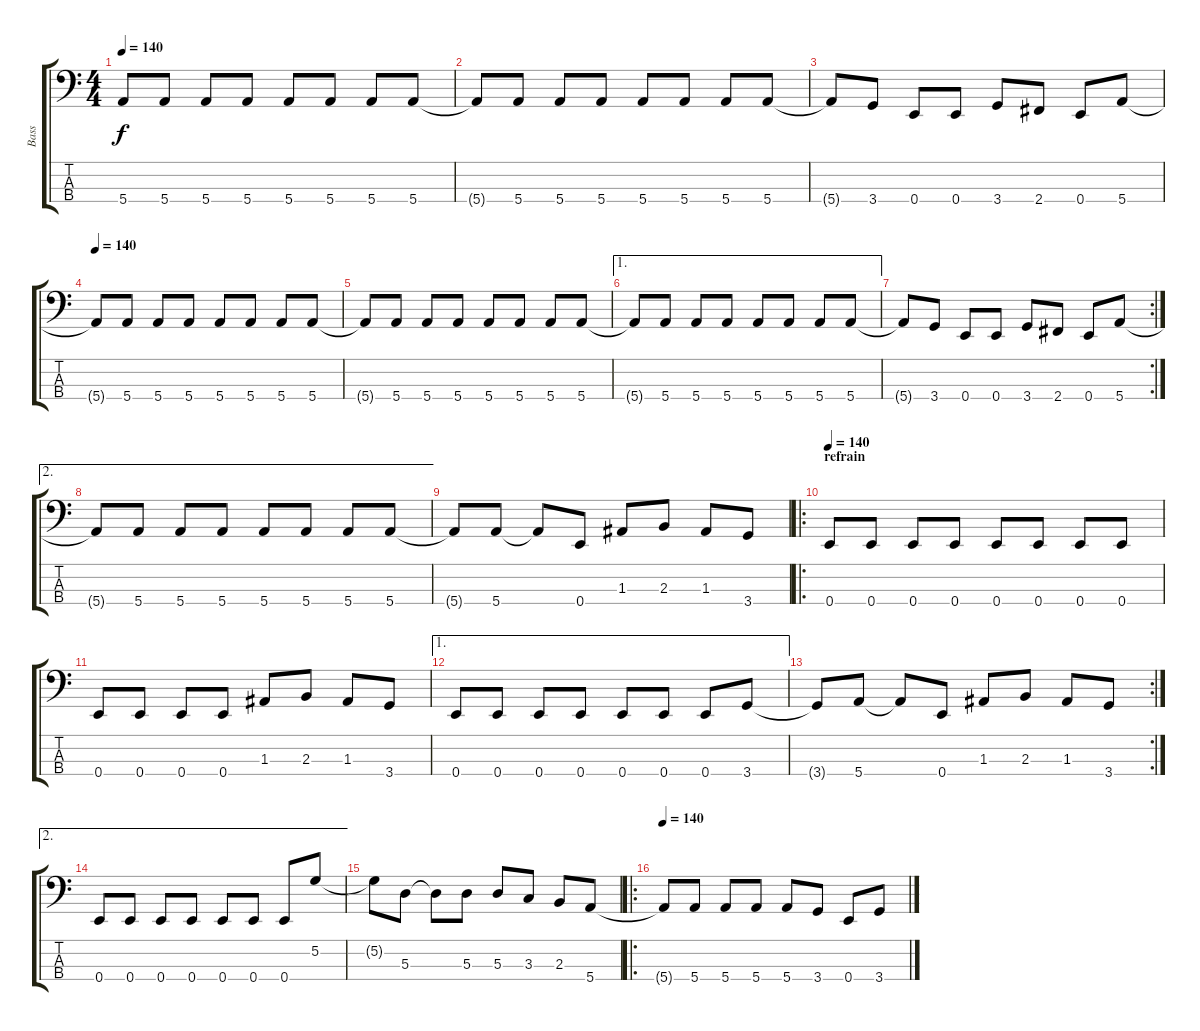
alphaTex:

\track ("Bass" "Bass") {instrument electricbassfinger}
\staff {score tabs}
\tuning (G2 D2 A1 E1) {hide}
\ts (4 4)
\tempo 140
\clef f4
\ks c
5.4{t}.8{dy f} 5.4.8 5.4.8 5.4.8 5.4.8 5.4.8 5.4.8 5.4.8 |
5.4{t}.8 5.4.8 5.4.8 5.4.8 5.4.8 5.4.8 5.4.8 5.4.8 |
5.4{t}.8 3.4.8 0.4.8 0.4.8 3.4.8 2.4.8 0.4.8 5.4.8 |
\tempo 140
5.4{t}.8 5.4.8 5.4.8 5.4.8 5.4.8 5.4.8 5.4.8 5.4.8 |
5.4{t}.8 5.4.8 5.4.8 5.4.8 5.4.8 5.4.8 5.4.8 5.4.8 |
\ae 1
5.4{t}.8 5.4.8 5.4.8 5.4.8 5.4.8 5.4.8 5.4.8 5.4.8 |
\rc 2
5.4{t}.8 3.4.8 0.4.8 0.4.8 3.4.8 2.4.8 0.4.8 5.4.8 |
\ae 2
5.4{t}.8 5.4.8 5.4.8 5.4.8 5.4.8 5.4.8 5.4.8 5.4.8 |
5.4{t}.8 5.4.8 5.4{t}.8 0.4.8 1.3.8 2.3.8 1.3.8 3.4.8 |
\ro
\section ("" "refrain")
\tempo 140
0.4.8 0.4.8 0.4.8 0.4.8 0.4.8 0.4.8 0.4.8 0.4.8 |
0.4.8 0.4.8 0.4.8 0.4.8 1.3.8 2.3.8 1.3.8 3.4.8 |
\ae 1
0.4.8 0.4.8 0.4.8 0.4.8 0.4.8 0.4.8 0.4.8 3.4.8 |
\rc 2
3.4{t}.8 5.4.8 5.4{t}.8 0.4.8 1.3.8 2.3.8 1.3.8 3.4.8 |
\ae 2
0.4.8 0.4.8 0.4.8 0.4.8 0.4.8 0.4.8 0.4.8 5.2.8 |
5.2{t}.8 5.3.8 5.3{t}.8 5.3.8 5.3.8 3.3.8 2.3.8 5.4.8 |
\ro
\tempo 140
5.4{t}.8 5.4.8 5.4.8 5.4.8 5.4.8 3.4.8 0.4.8 3.4.8
